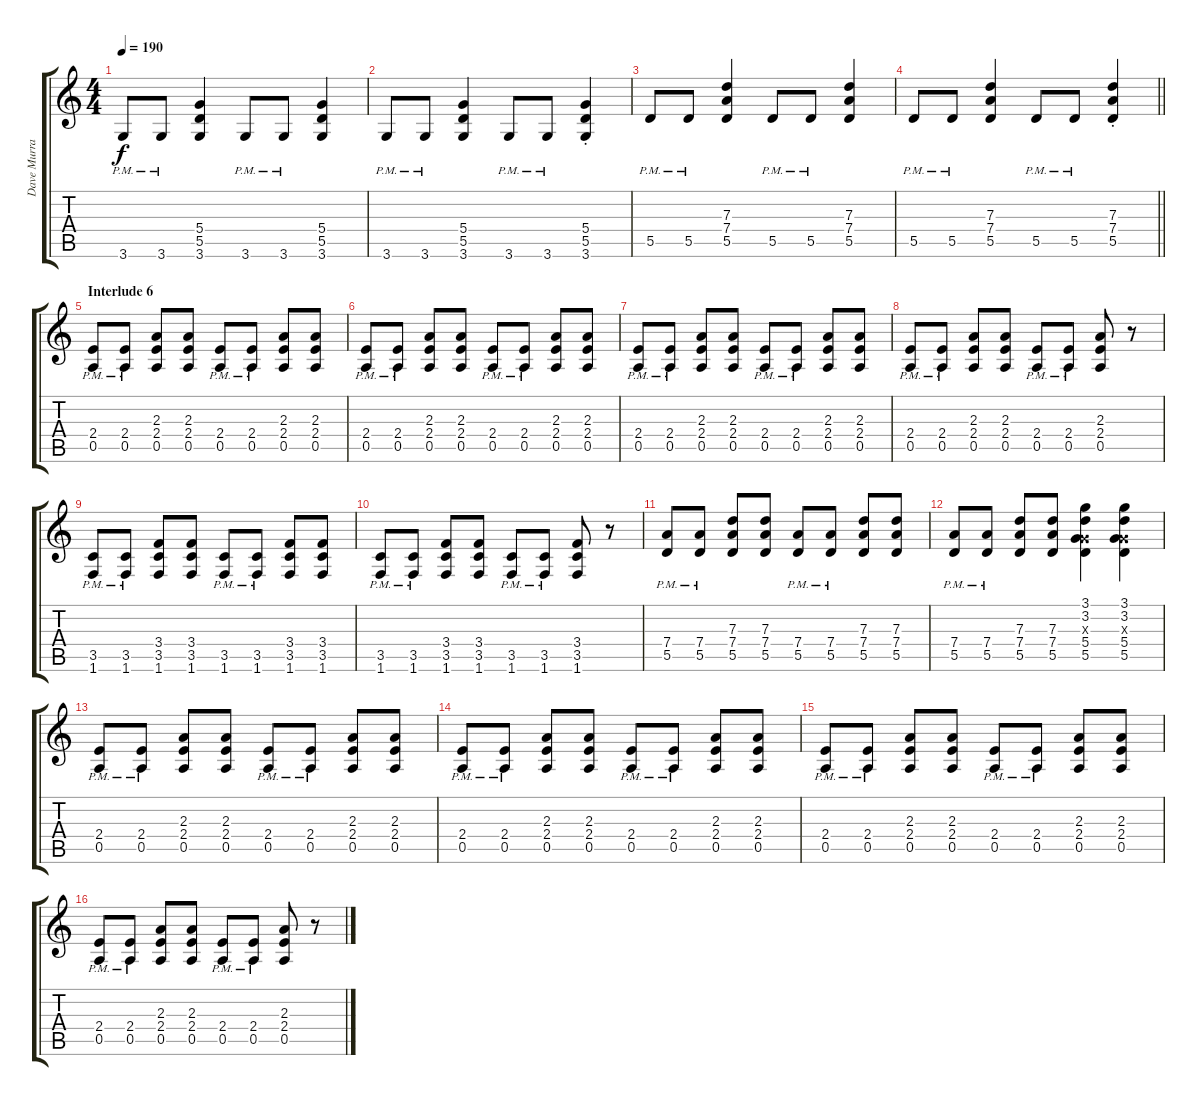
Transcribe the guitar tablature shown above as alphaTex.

\track ("Dave Murray" "Dave Murra") {instrument overdrivenguitar}
\staff {score tabs}
\tuning (E4 B3 G3 D3 A2 E2) {hide}
\ts (4 4)
\tempo 190
\clef g2
\ks c
3.6{pm}.8{dy f} 3.6{pm}.8 (5.4 5.5 3.6).4 3.6{pm}.8 3.6{pm}.8 (5.4 5.5 3.6).4 |
3.6{pm}.8 3.6{pm}.8 (5.4 5.5 3.6).4 3.6{pm}.8 3.6{pm}.8 (5.4{st} 5.5{st} 3.6{st}).4 |
5.5{pm}.8 5.5{pm}.8 (7.3 7.4 5.5).4 5.5{pm}.8 5.5{pm}.8 (7.3 7.4 5.5).4 |
\barLineRight lightlight
5.5{pm}.8 5.5{pm}.8 (7.3 7.4 5.5).4 5.5{pm}.8 5.5{pm}.8 (7.3{st} 7.4{st} 5.5{st}).4 |
\section ("" "Interlude 6")
(2.4{pm} 0.5{pm}).8 (2.4{pm} 0.5{pm}).8 (2.3 2.4 0.5).8 (2.3 2.4 0.5).8 (2.4{pm} 0.5{pm}).8 (2.4{pm} 0.5{pm}).8 (2.3 2.4 0.5).8 (2.3 2.4 0.5).8 |
(2.4{pm} 0.5{pm}).8 (2.4{pm} 0.5{pm}).8 (2.3 2.4 0.5).8 (2.3 2.4 0.5).8 (2.4{pm} 0.5{pm}).8 (2.4{pm} 0.5{pm}).8 (2.3 2.4 0.5).8 (2.3 2.4 0.5).8 |
(2.4{pm} 0.5{pm}).8 (2.4{pm} 0.5{pm}).8 (2.3 2.4 0.5).8 (2.3 2.4 0.5).8 (2.4{pm} 0.5{pm}).8 (2.4{pm} 0.5{pm}).8 (2.3 2.4 0.5).8 (2.3 2.4 0.5).8 |
(2.4{pm} 0.5{pm}).8 (2.4{pm} 0.5{pm}).8 (2.3 2.4 0.5).8 (2.3 2.4 0.5).8 (2.4{pm} 0.5{pm}).8 (2.4{pm} 0.5{pm}).8 (2.3 2.4 0.5).8 r.8 |
(3.5{pm} 1.6{pm}).8 (3.5{pm} 1.6{pm}).8 (3.4 3.5 1.6).8 (3.4 3.5 1.6).8 (3.5{pm} 1.6{pm}).8 (3.5{pm} 1.6{pm}).8 (3.4 3.5 1.6).8 (3.4 3.5 1.6).8 |
(3.5{pm} 1.6{pm}).8 (3.5{pm} 1.6{pm}).8 (3.4 3.5 1.6).8 (3.4 3.5 1.6).8 (3.5{pm} 1.6{pm}).8 (3.5{pm} 1.6{pm}).8 (3.4 3.5 1.6).8 r.8 |
(7.4{pm} 5.5{pm}).8 (7.4{pm} 5.5{pm}).8 (7.3 7.4 5.5).8 (7.3 7.4 5.5).8 (7.4{pm} 5.5{pm}).8 (7.4{pm} 5.5{pm}).8 (7.3 7.4 5.5).8 (7.3 7.4 5.5).8 |
(7.4{pm} 5.5{pm}).8 (7.4{pm} 5.5{pm}).8 (7.3 7.4 5.5).8 (7.3 7.4 5.5).8 (3.1 3.2 0.3{x} 5.4 5.5).4 (3.1 3.2 0.3{x} 5.4 5.5).4 |
(2.4{pm} 0.5{pm}).8 (2.4{pm} 0.5{pm}).8 (2.3 2.4 0.5).8 (2.3 2.4 0.5).8 (2.4{pm} 0.5{pm}).8 (2.4{pm} 0.5{pm}).8 (2.3 2.4 0.5).8 (2.3 2.4 0.5).8 |
(2.4{pm} 0.5{pm}).8 (2.4{pm} 0.5{pm}).8 (2.3 2.4 0.5).8 (2.3 2.4 0.5).8 (2.4{pm} 0.5{pm}).8 (2.4{pm} 0.5{pm}).8 (2.3 2.4 0.5).8 (2.3 2.4 0.5).8 |
(2.4{pm} 0.5{pm}).8 (2.4{pm} 0.5{pm}).8 (2.3 2.4 0.5).8 (2.3 2.4 0.5).8 (2.4{pm} 0.5{pm}).8 (2.4{pm} 0.5{pm}).8 (2.3 2.4 0.5).8 (2.3 2.4 0.5).8 |
(2.4{pm} 0.5{pm}).8 (2.4{pm} 0.5{pm}).8 (2.3 2.4 0.5).8 (2.3 2.4 0.5).8 (2.4{pm} 0.5{pm}).8 (2.4{pm} 0.5{pm}).8 (2.3 2.4 0.5).8 r.8
